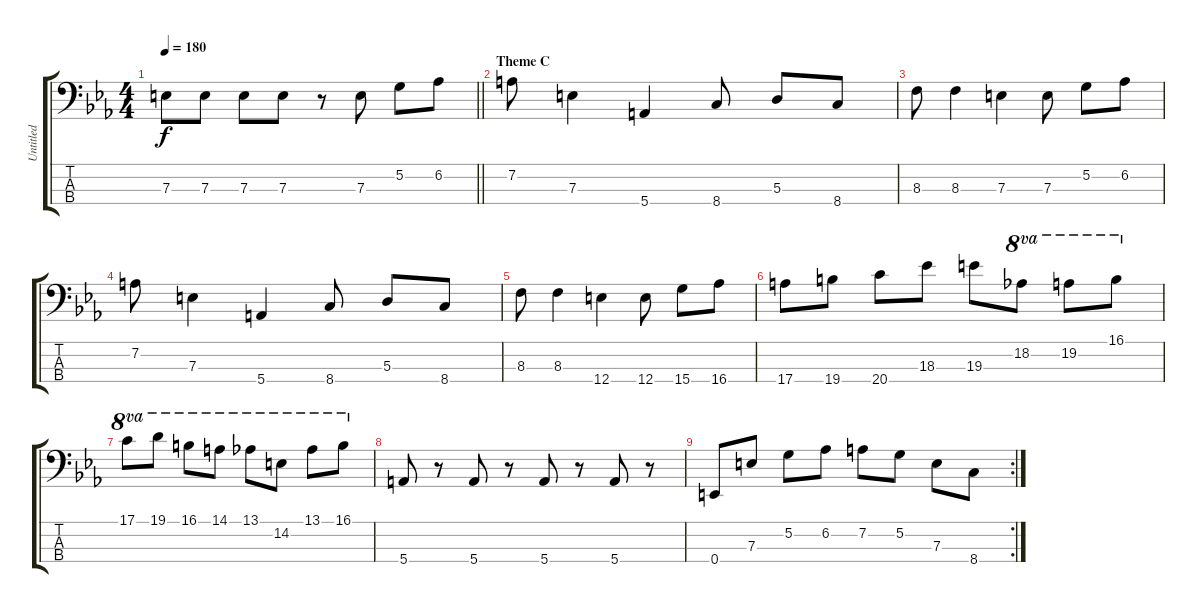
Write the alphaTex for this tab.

\track ("Untitled" "Untitled") {instrument electricbassfinger}
\staff {score tabs}
\tuning (G2 D2 A1 E1) {hide}
\ts (4 4)
\tempo 180
\clef f4
\barLineRight lightlight
\ks eb
7.3.8{dy f} 7.3.8 7.3.8 7.3.8 r.8 7.3.8 5.2.8 6.2.8 |
\section ("" "Theme C")
7.2.8 7.3.4 5.4.4 8.4.8 5.3.8 8.4.8 |
8.3.8 8.3.4 7.3.4 7.3.8 5.2.8 6.2.8 |
7.2.8 7.3.4 5.4.4 8.4.8 5.3.8 8.4.8 |
8.3.8 8.3.4 12.4.4 12.4.8 15.4.8 16.4.8 |
17.4.8 19.4.8 20.4.8 18.3.8 19.3.8 18.2.8{ot 8va} 19.2.8{ot 8va} 16.1.8{ot 8va} |
17.1.8{ot 8va} 19.1.8{ot 8va} 16.1.8{ot 8va} 14.1.8{ot 8va} 13.1.8{ot 8va} 14.2.8{ot 8va} 13.1.8{ot 8va} 16.1.8{ot 8va} |
5.4.8 r.8 5.4.8 r.8 5.4.8 r.8 5.4.8 r.8 |
\rc 2
0.4.8 7.3.8 5.2.8 6.2.8 7.2.8 5.2.8 7.3.8 8.4.8
